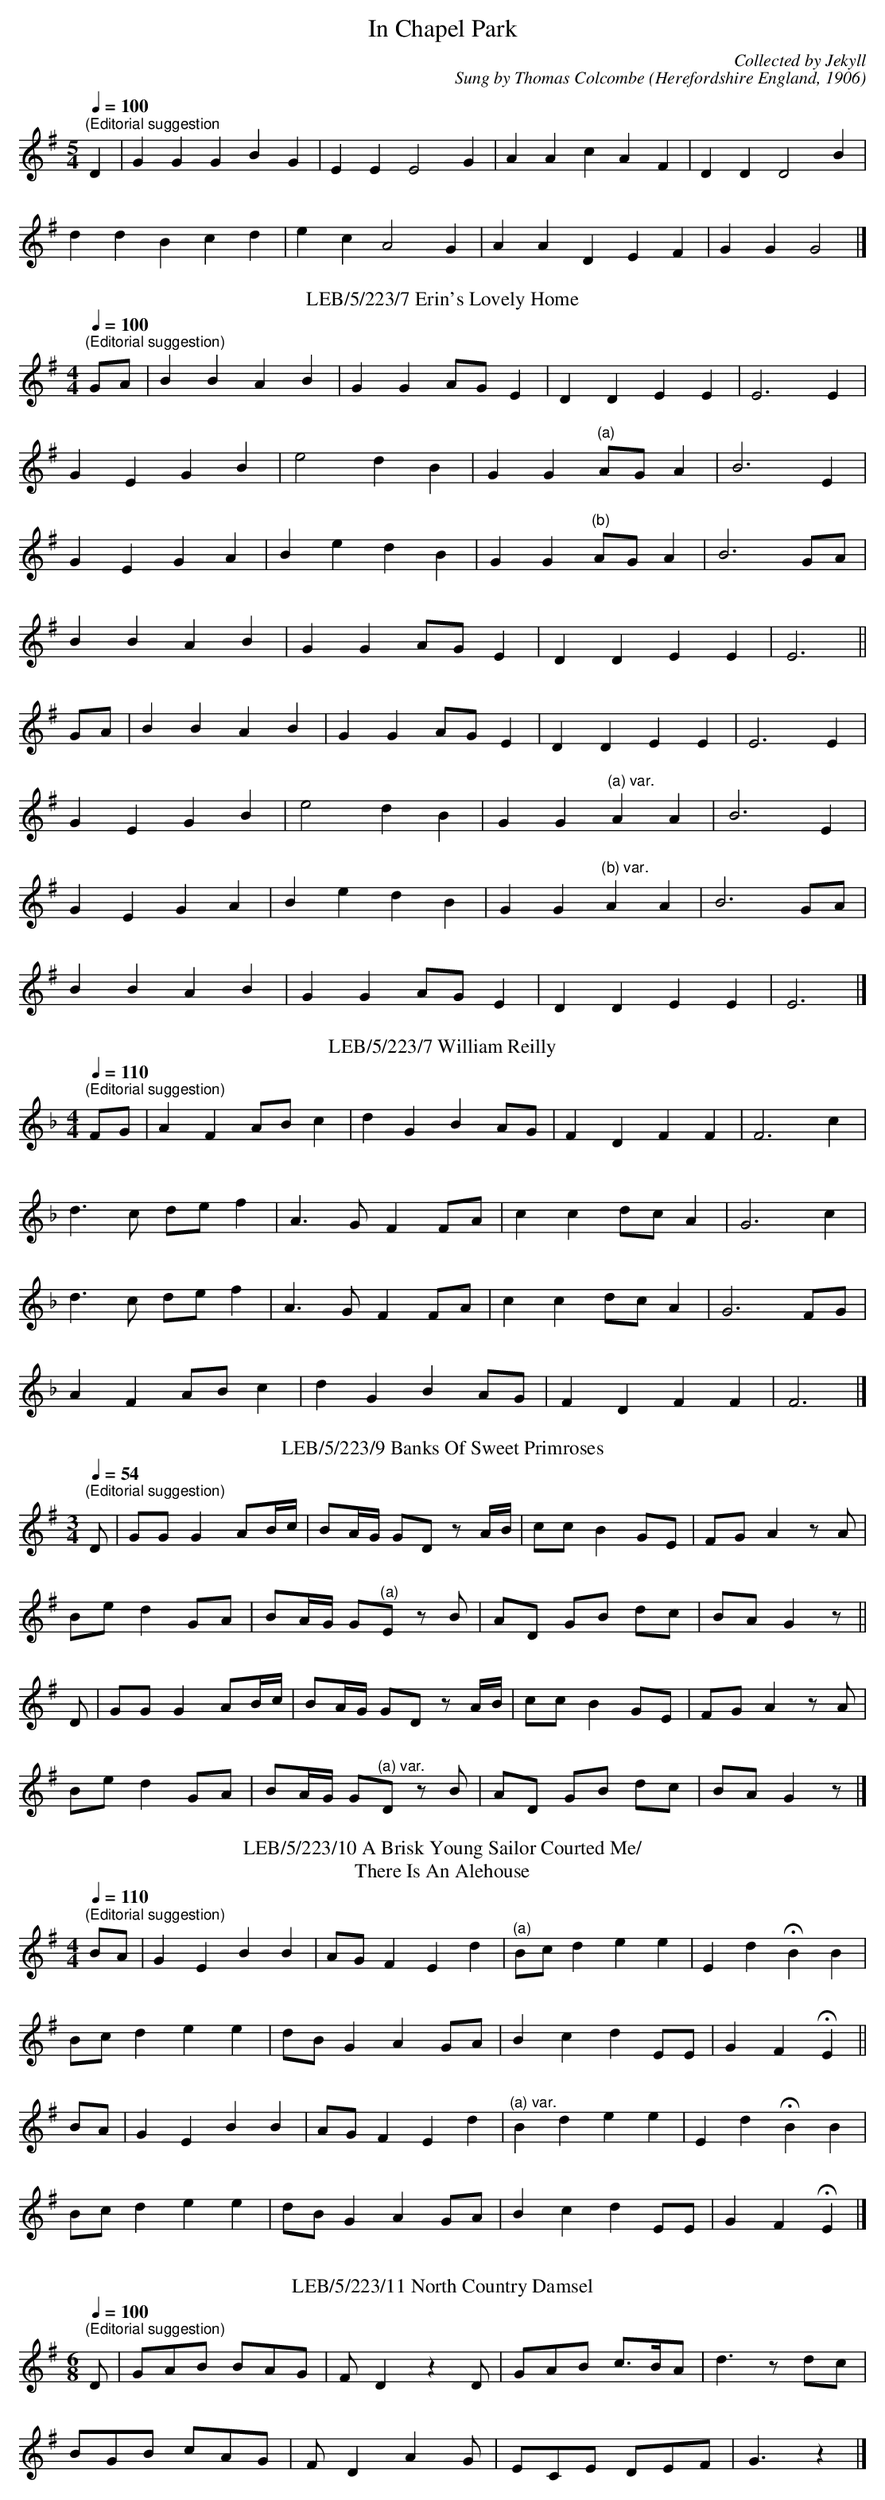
X:1
T:In Chapel Park
C:Collected by Jekyll
C:Sung by Thomas Colcombe
O:Herefordshire England, 1906
L:1/4
Q:1/4=100
M:5/4
K:G
"^(Editorial suggestion " D | G G G B G | E E E2 G | A A c A F | D D D2 B |$ d d B c d | e c A2 G |
A A D E F | G G G2 |]
T:LEB/5/223/7 Erin's Lovely Home
C:Thomas Colcombe (?), Weobley, Herefordshire, 1906
L:1/4
Q:1/4=100
M:4/4
K:G
"^(Editorial suggestion)  " G/A/ | B B A B | G G A/G/ E | D D E E | E3 E |$ G E G B | e2 d B |
G G"^(a)" A/G/ A | B3 E |$ G E G A | B e d B | G G"^(b)" A/G/ A | B3 G/A/ |$ B B A B |
G G A/G/ E | D D E E | E3 ||$ G/A/ | B B A B | G G A/G/ E | D D E E | E3 E |$ G E G B | e2 d B |
G G"^(a) var." A A | B3 E |$ G E G A | B e d B | G G"^(b) var." A A | B3 G/A/ |$ B B A B |
G G A/G/ E | D D E E | E3 |]
T:LEB/5/223/7 William Reilly
C:Thomas Colcombe, Weobley Herefordshire, 1906
L:1/8
Q:1/4=110
M:4/4
K:F
"^(Editorial suggestion)  " FG | A2 F2 AB c2 | d2 G2 B2 AG | F2 D2 F2 F2 | F6 c2 |$ d3 c de f2 |
A3 G F2 FA | c2 c2 dc A2 | G6 c2 |$ d3 c de f2 | A3 G F2 FA | c2 c2 dc A2 | G6 FG |$ A2 F2 AB c2 |
d2 G2 B2 AG | F2 D2 F2 F2 | F6 |]
T:LEB/5/223/9 Banks Of Sweet Primroses
C:Thomas Colcombe, Weobley Herefordshire, 1906
L:1/8
Q:1/4=54
M:3/4
K:G
"^(Editorial suggestion)  " D | GG G2 AB/c/ | BA/G/ GD z A/B/ | cc B2 GE | FG A2 z A |$ Be d2 GA |
BA/G/ G"^(a)"E z B | AD GB dc | BA G2 z ||$ D | GG G2 AB/c/ | BA/G/ GD z A/B/ | cc B2 GE |
FG A2 z A |$ Be d2 GA | BA/G/ G"^(a) var."D z B | AD GB dc | BA G2 z |]
T:LEB/5/223/10 A Brisk Young Sailor Courted Me/
T:There Is An Alehouse
C:Thomas Colcombe, Weobley Herefordshire, 1906
L:1/4
Q:1/4=110
M:4/4
K:G
"^(Editorial suggestion)  " B/A/ | G E B B | A/G/ F E d |"^(a)" B/c/ d e e | E d !fermata!B B |$
B/c/ d e e | d/B/ G A G/A/ | B c d E/E/ | G F !fermata!E ||$ B/A/ | G E B B | A/G/ F E d |
"^(a) var." B d e e | E d !fermata!B B |$ B/c/ d e e | d/B/ G A G/A/ | B c d E/E/ |
G F !fermata!E |]
T:LEB/5/223/11 North Country Damsel
C:Thomas Colcombe, Weobley Herefordshire, 1906
L:1/8
Q:1/4=100
M:6/8
K:G
"^(Editorial suggestion)  " D | GAB BAG | F D2 z2 D | GAB c>BA | d3 z dc |$ BGB cAG | F D2 A2 G |
ECE DEF | G3 z2 |]
